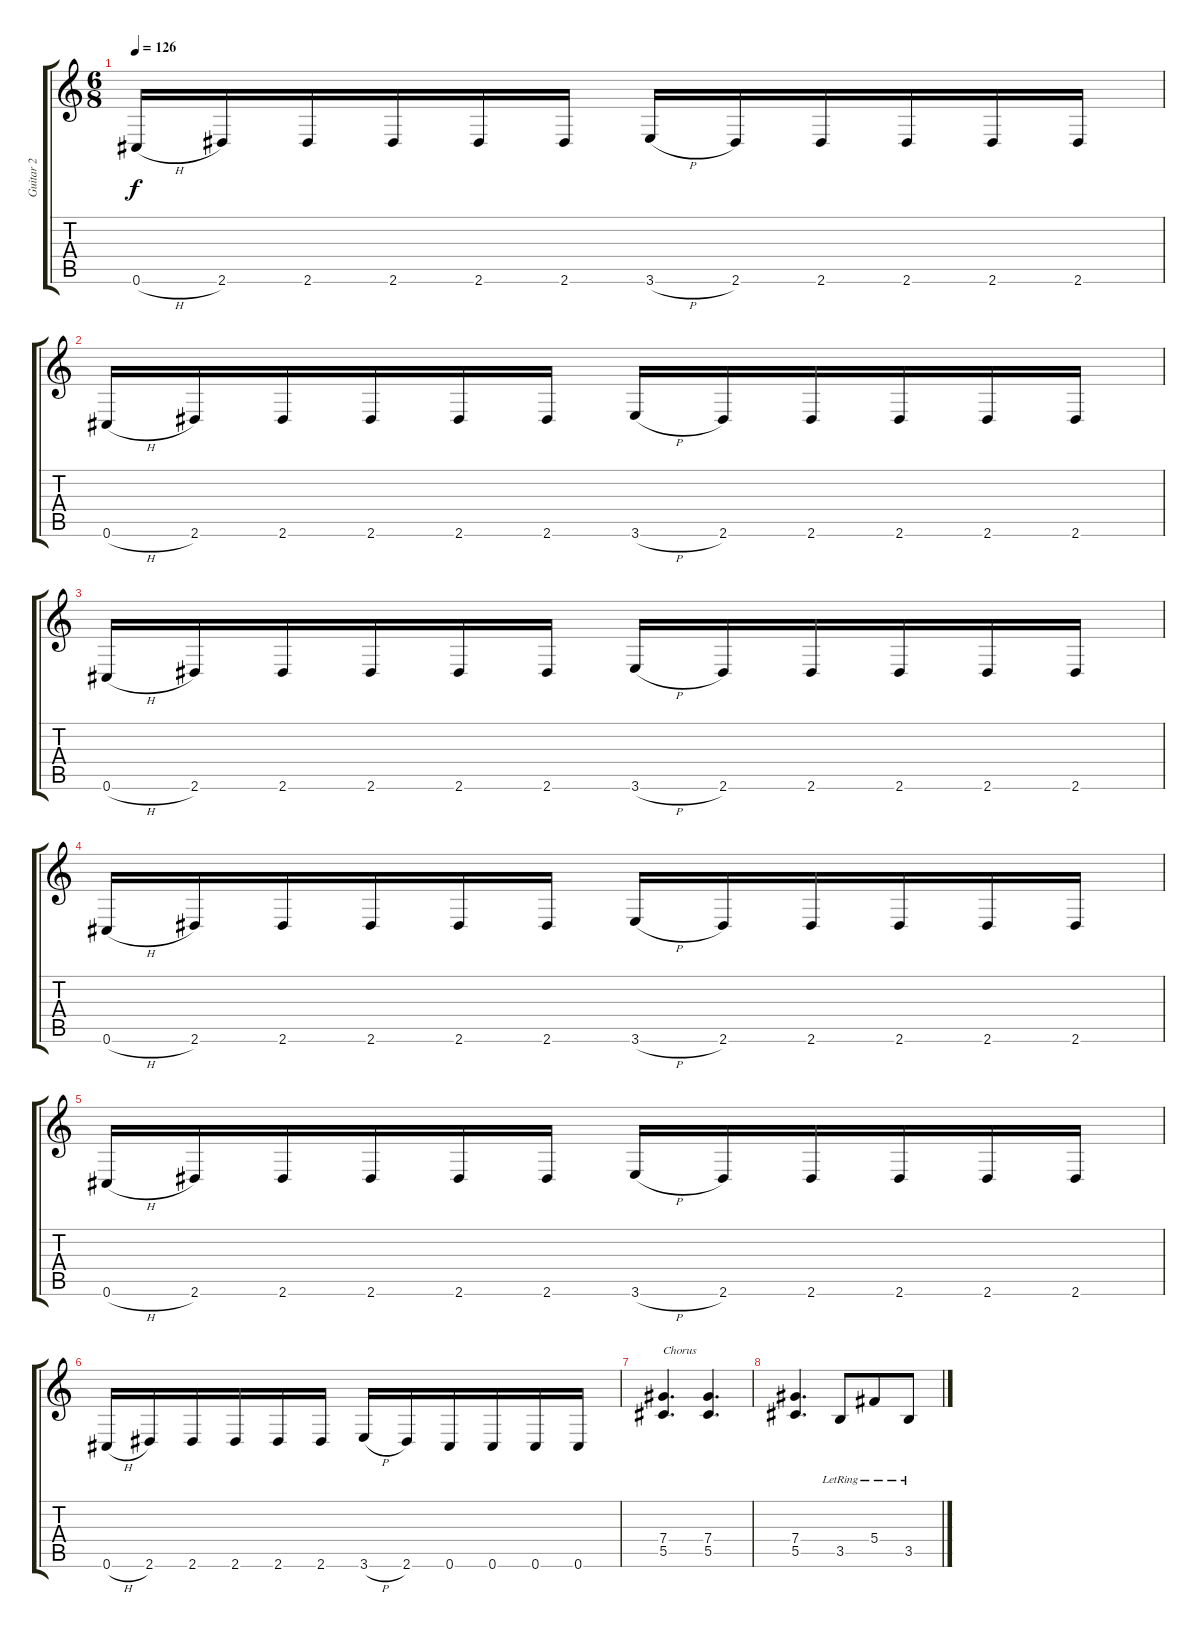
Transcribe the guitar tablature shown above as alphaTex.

\track ("Guitar 2" "Guitar 2") {instrument distortionguitar}
\staff {score tabs}
\tuning (Eb4 Bb3 Gb3 Db3 Ab2 Db2) {hide}
\ts (6 8)
\tempo 126
\clef g2
\ks c
0.6{h}.16{dy f} 2.6.16 2.6.16 2.6.16 2.6.16 2.6.16 3.6{h}.16 2.6.16 2.6.16 2.6.16 2.6.16 2.6.16 |
0.6{h}.16 2.6.16 2.6.16 2.6.16 2.6.16 2.6.16 3.6{h}.16 2.6.16 2.6.16 2.6.16 2.6.16 2.6.16 |
0.6{h}.16 2.6.16 2.6.16 2.6.16 2.6.16 2.6.16 3.6{h}.16 2.6.16 2.6.16 2.6.16 2.6.16 2.6.16 |
0.6{h}.16 2.6.16 2.6.16 2.6.16 2.6.16 2.6.16 3.6{h}.16 2.6.16 2.6.16 2.6.16 2.6.16 2.6.16 |
0.6{h}.16 2.6.16 2.6.16 2.6.16 2.6.16 2.6.16 3.6{h}.16 2.6.16 2.6.16 2.6.16 2.6.16 2.6.16 |
0.6{h}.16 2.6.16 2.6.16 2.6.16 2.6.16 2.6.16 3.6{h}.16 2.6.16 0.6.16 0.6.16 0.6.16 0.6.16 |
(7.4 5.5).4{d txt "Chorus"} (7.4 5.5).4{d} |
(7.4 5.5).4{d} 3.5{lr}.8 5.4{lr}.8 3.5{lr}.8
